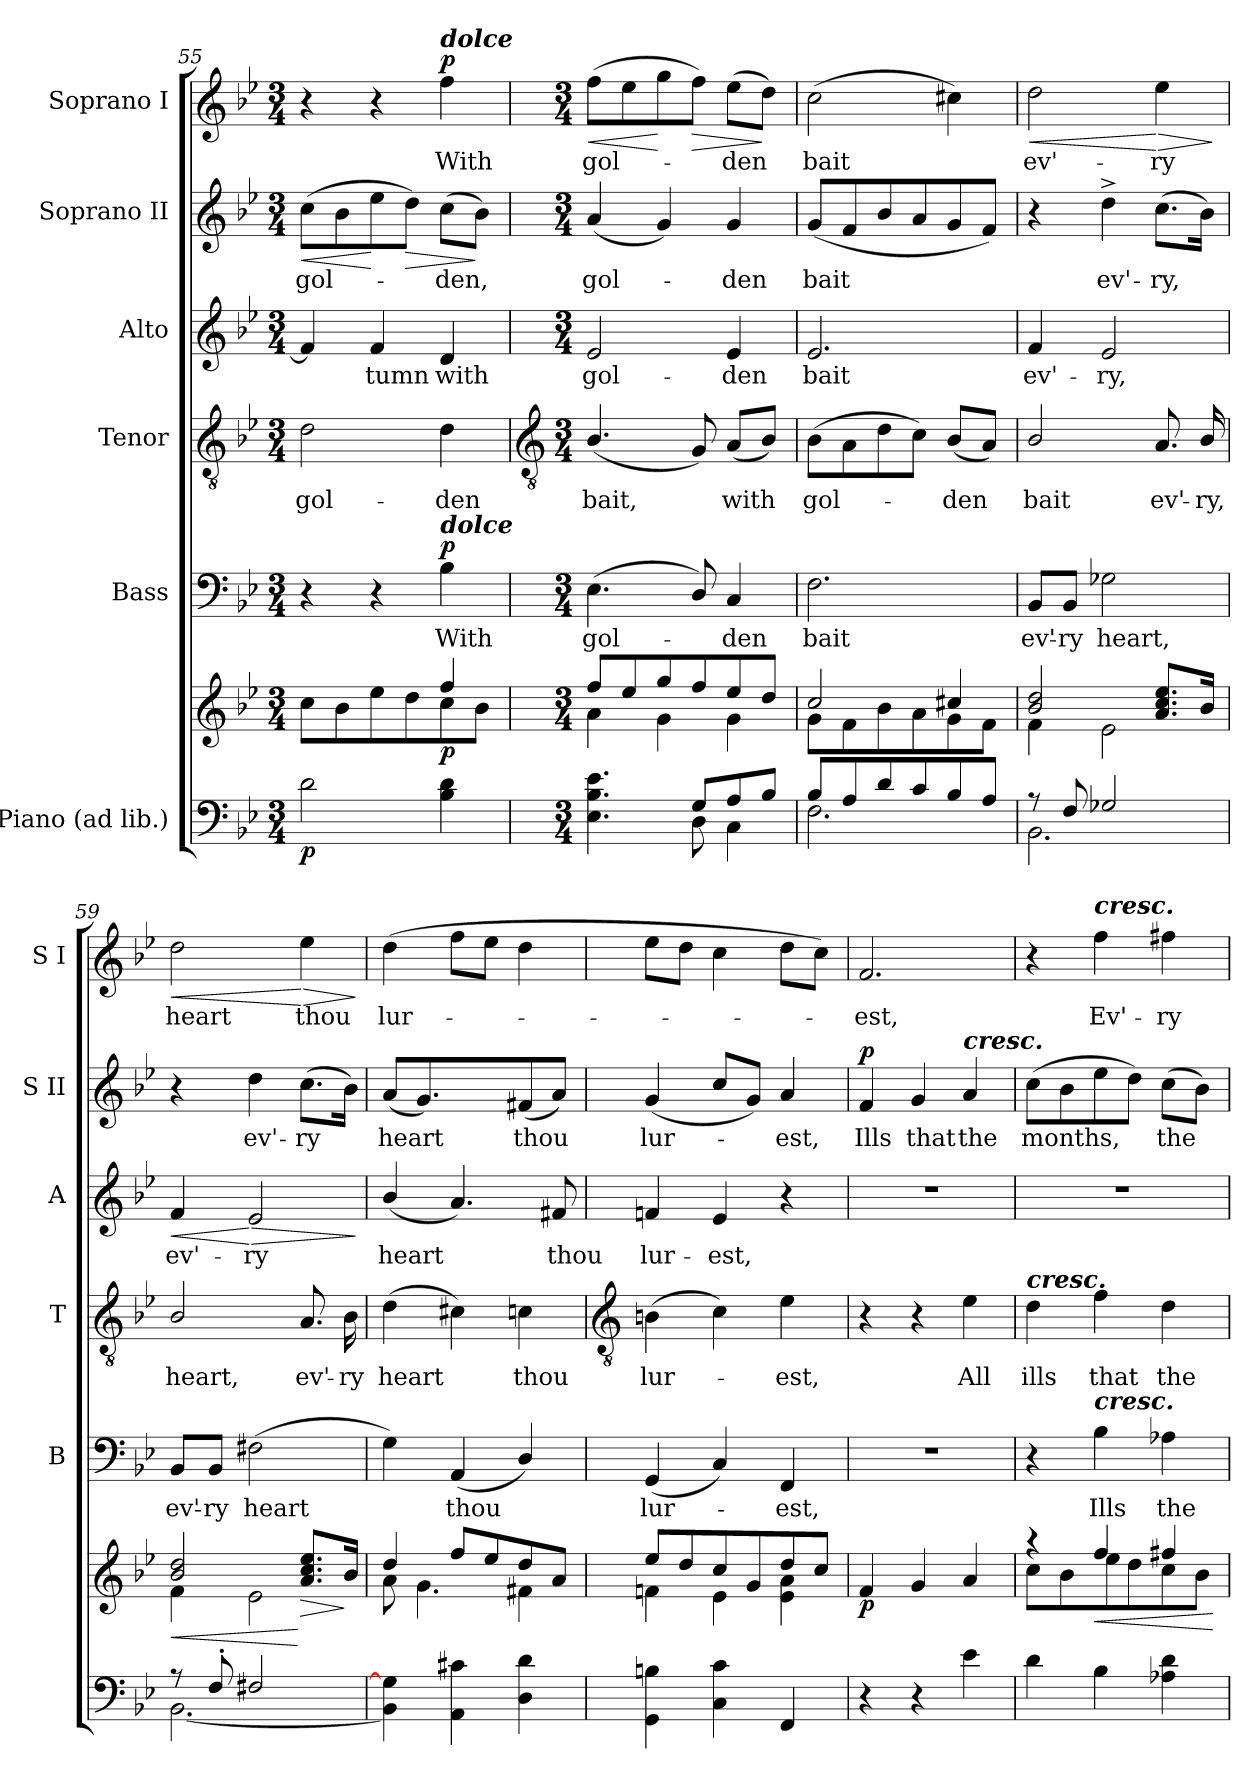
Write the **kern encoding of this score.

**kern	**kern	**dynam	**kern	**text	**dynam	**kern	**text	**kern	**text	**dynam	**kern	**text	**dynam	**kern	**text	**dynam
*part6	*part6	*part6	*part5	*part5	*part5	*part4	*part4	*part3	*part3	*part3	*part2	*part2	*part2	*part1	*part1	*part1
*staff7	*staff6	*staff6/7	*staff5	*staff5	*staff5	*staff4	*staff4	*staff3	*staff3	*staff3	*staff2	*staff2	*staff2	*staff1	*staff1	*staff1
*I"Piano (ad lib.)	*	*	*I"Bass	*	*	*I"Tenor	*	*I"Alto	*	*	*I"Soprano II	*	*	*I"Soprano I	*	*
*	*	*	*I'B	*	*	*I'T	*	*I'A	*	*	*I'S II	*	*	*I'S I	*	*
*clefF4	*clefG2	*	*clefF4	*	*	*clefGv2	*	*clefG2	*	*	*clefG2	*	*	*clefG2	*	*
*k[b-e-]	*k[b-e-]	*	*k[b-e-]	*	*	*k[b-e-]	*	*k[b-e-]	*	*	*k[b-e-]	*	*	*k[b-e-]	*	*
*B-:	*B-:	*	*B-:	*	*	*B-:	*	*B-:	*	*	*B-:	*	*	*B-:	*	*
*M3/4	*M3/4	*	*M3/4	*	*	*M3/4	*	*M3/4	*	*	*M3/4	*	*	*M3/4	*	*
=55	=55	=55	=55	=55	=55	=55	=55	=55	=55	=55	=55	=55	=55	=55	=55	=55
*	*^	*	*	*	*	*	*	*	*	*	*	*	*	*	*	*
!	!	!	!LO:DY:b=2	!	!	!	!	!LO:LY:b	!	!	!	!	!LO:LY:b	!LO:HP:b	!	!	!
2d	2ryy	8cc\L	p	4r	.	.	2d	gol-	4f]	.	.	(>8ccL	gol-	<	4r	.	.
.	.	8b-\	.	.	.	.	.	.	.	.	.	8b-	.	.	.	.	.
!	!	!	!	!	!	!	!	!	!	!LO:LY:b	!	!	!	!	!	!	!
.	.	8ee-\	.	4r	.	.	.	.	4f	tumn	.	8ee-	.	[	4r	.	.
!	!	!	!	!	!	!	!	!	!	!	!	!	!	!LO:HP:b	!	!	!
.	.	8dd\	.	.	.	.	.	.	.	.	.	8ddJ)	.	>	.	.	.
!	!	!	!	!	!	!	!	!	!	!	!	!	!	!	!LO:TX:a:Bi:t=dolce	!	!
!	!	!	!	!LO:TX:a:Bi:t=dolce	!	!	!	!	!	!	!	!	!	!	!	!	!
!	!	!	!LO:DY:b	!	!LO:LY:b	!LO:DY:b	!	!LO:LY:b	!	!LO:LY:b	!	!	!LO:LY:b	!	!	!LO:LY:b	!LO:DY:b
4B- 4d	4ff/	8cc\	p	4B-	With	p	4d	-den	4d	with	.	(>8ccL	-den,	.	4ff	With	p
.	.	8b-\J	.	.	.	.	.	.	.	.	.	8b-J)	.	]	.	.	.
!!LO:LB:g=z
=56	=56	=56	=56	=56	=56	=56	=56	=56	=56	=56	=56	=56	=56	=56	=56	=56	=56
*	*	*	*	*	*	*	*clefGv2	*	*	*	*	*	*	*	*	*	*
*M3/4	*M3/4	*	*	*M3/4	*	*	*M3/4	*	*M3/4	*	*	*M3/4	*	*	*M3/4	*	*
*^	*	*	*	*	*	*	*	*	*	*	*	*	*	*	*	*	*
!	!	!	!	!	!	!LO:LY:b	!	!	!LO:LY:b	!	!LO:LY:b	!	!	!LO:LY:b	!	!	!LO:LY:b	!LO:HP:b
4.ryy	4.E-\ 4.B-\ 4.e-\	8ff/L	4a\	.	(<4.E-	gol-	.	(<4.B-/	bait,	2e-	gol-	.	(<4a	gol-	.	(>8ffL	gol-	<
.	.	8ee-/	.	.	.	.	.	.	.	.	.	.	.	.	.	8ee-	.	.
.	.	8gg/	4g\	.	.	.	.	.	.	.	.	.	4g)	.	.	8gg	.	[
!	!	!	!	!	!	!	!	!	!	!	!	!	!	!	!	!	!	!LO:HP:b
8G/L	8D\	8ff/	.	.	8D/)	.	.	8G)	.	.	.	.	.	.	.	8ffJ)	.	>
!	!	!	!	!	!	!LO:LY:b	!	!	!LO:LY:b	!	!LO:LY:b	!	!	!LO:LY:b	!	!	!LO:LY:b	!
8A/	4C\	8ee-/	4g\	.	4C	den	.	(<8AL	with	4e-	-den	.	4g	den	.	(>8ee-L	den	.
8B-/J	.	8dd/J	.	.	.	.	.	8B-J)	.	.	.	.	.	.	.	8ddJ)	.	]
=57	=57	=57	=57	=57	=57	=57	=57	=57	=57	=57	=57	=57	=57	=57	=57	=57	=57	=57
!	!	!	!	!	!	!LO:LY:b	!	!	!LO:LY:b	!	!LO:LY:b	!	!	!LO:LY:b	!	!	!LO:LY:b	!
8B-/L	2.F\	2cc/	8g\L	.	2.F	bait	.	(>8B-L	gol-	2.e-	bait	.	(<8gL	bait	.	(>2cc	bait	.
8A/	.	.	8f\	.	.	.	.	8A	.	.	.	.	8f	.	.	.	.	.
8d/	.	.	8b-\	.	.	.	.	8d	.	.	.	.	8b-	.	.	.	.	.
8c/	.	.	8a\	.	.	.	.	8cJ)	.	.	.	.	8a	.	.	.	.	.
!	!	!	!	!	!	!	!	!	!LO:LY:b	!	!	!	!	!	!	!	!	!
8B-/	.	4cc#X/	8g\	.	.	.	.	(<8B-L	den	.	.	.	8g	.	.	4cc#X)	.	.
8A/J	.	.	8f\J	.	.	.	.	8AJ)	.	.	.	.	8fJ)	.	.	.	.	.
=58	=58	=58	=58	=58	=58	=58	=58	=58	=58	=58	=58	=58	=58	=58	=58	=58	=58	=58
!	!	!	!	!	!	!LO:LY:b	!	!	!LO:LY:b	!	!LO:LY:b	!	!	!	!	!	!LO:LY:b	!LO:HP:b
8r	2.BB-\	2b-/ 2dd/	4f\	.	8BB-/L	ev'-	.	2B-/	bait	4f	ev'-	.	4r	.	.	2dd	ev'-	<
!	!	!	!	!	!	!LO:LY:b	!	!	!	!	!	!	!	!	!	!	!	!
8F/	.	.	.	.	8BB-/J	-ry	.	.	.	.	.	.	.	.	.	.	.	.
!	!	!	!	!	!	!LO:LY:b	!	!	!	!	!LO:LY:b	!	!	!LO:LY:b	!	!	!	!
2G-X/	.	.	2e-\	.	2G-X	heart,	.	.	.	2e-	-ry,	.	4dd^	ev'-	.	.	.	.
!	!	!	!	!	!	!	!	!	!LO:LY:b	!	!	!	!	!LO:LY:b	!	!	!LO:LY:b	!LO:HP:n=1:b
.	.	8.a/ 8.cc/ 8.ee-/L	.	.	.	.	.	8.A	ev'-	.	.	.	(>8.ccL	-ry,	.	4ee-	-ry	[ >
!	!	!	!	!	!	!	!	!	!LO:LY:b	!	!	!	!	!	!	!	!	!
.	.	16b-/J	.	.	.	.	.	16B-/	-ry,	.	.	.	16b-J)	.	.	.	.	.
*v	*v	*	*	*	*	*	*	*	*	*	*	*	*	*	*	*	*	*
*	*v	*v	*	*	*	*	*	*	*	*	*	*	*	*	*	*	*
.	.	.	.	.	.	.	.	.	.	.	.	.	.	.	.	]
=59	=59	=59	=59	=59	=59	=59	=59	=59	=59	=59	=59	=59	=59	=59	=59	=59
*^	*	*	*	*	*	*	*	*	*	*	*	*	*	*	*	*
!	!	!	!LO:HP:b	!	!LO:LY:b	!	!	!LO:LY:b	!	!LO:LY:b	!LO:HP:b	!	!	!	!	!LO:LY:b	!LO:HP:b
*	*	*^	*	*	*	*	*	*	*	*	*	*	*	*	*	*	*
8r	[2.BB-\	2b-/ 2dd/	4f\	<	8BB-/L	ev'-	.	2B-/	heart,	4f	ev'-	<	4r	.	.	2dd	heart	<
!	!	!	!	!	!	!LO:LY:b	!	!	!	!	!	!	!	!	!	!	!	!
8F'/	.	.	.	.	8BB-/J	-ry	.	.	.	.	.	.	.	.	.	.	.	.
!	!	!	!	!	!	!LO:LY:b	!	!	!	!	!LO:LY:b	!LO:HP:n=1:b	!	!LO:LY:b	!	!	!	!
2F#X/	.	.	2e-\	.	(>2F#X	heart	.	.	.	2e-	-ry	[ >	4dd	ev'-	.	.	.	.
!	!	!	!	!LO:HP:n=1:b	!	!	!	!	!LO:LY:b	!	!	!	!	!LO:LY:b	!	!	!LO:LY:b	!LO:HP:n=1:b
.	.	8.a/ 8.cc/ 8.ee-/L	.	[ >	.	.	.	8.A	ev'-	.	.	.	(>8.ccL	-ry	.	4ee-	thou	[ >
!	!	!	!	!	!	!	!	!	!LO:LY:b	!	!	!	!	!	!	!	!	!
.	.	16b-/J	.	]	.	.	.	16B-	-ry	.	.	.	16b-J)	.	.	.	.	.
*v	*v	*	*	*	*	*	*	*	*	*	*	*	*	*	*	*	*	*
*	*v	*v	*	*	*	*	*	*	*	*	*	*	*	*	*	*	*
.	.	.	.	.	.	.	.	.	.	]	.	.	.	.	.	]
=60	=60	=60	=60	=60	=60	=60	=60	=60	=60	=60	=60	=60	=60	=60	=60	=60
!LO:N:vis=1	!	!	!	!	!	!	!LO:LY:b	!	!LO:LY:b	!	!	!LO:LY:b	!	!	!LO:LY:b	!
*^	*^	*	*	*	*	*	*	*	*	*	*	*	*	*	*	*
2.ryy	4BB-\] 4G\]	4dd/	8a\	.	4G)	.	.	(>4d	heart	(<4b-/	heart	.	(<8aL	heart	.	(>4dd	lur-	.
.	.	.	4.g\	.	.	.	.	.	.	.	.	.	4.g)	.	.	.	.	.
!	!	!	!	!	!	!LO:LY:b	!	!	!	!	!	!	!	!	!	!	!	!
.	4AA\ 4c#X\	8ff/L	.	.	(<4AA	thou	.	4c#X)	.	4.a)	.	.	.	.	.	8ffL	.	.
.	.	8ee-/	.	.	.	.	.	.	.	.	.	.	.	.	.	8ee-J	.	.
!	!	!	!	!	!	!	!	!	!LO:LY:b	!	!	!	!	!LO:LY:b	!	!	!	!
.	4D\ 4d\	8dd/	4f#X\	.	4D/)	.	.	4cn	thou	.	.	.	(<8f#X	thou	.	4dd	.	.
!	!	!	!	!	!	!	!	!	!	!	!LO:LY:b	!	!	!	!	!	!	!
.	.	8a/J	.	.	.	.	.	.	.	8f#X	thou	.	8aJ)	.	.	.	.	.
*v	*v	*	*	*	*	*	*	*	*	*	*	*	*	*	*	*	*	*
!!LO:LB:g=z
=61	=61	=61	=61	=61	=61	=61	=61	=61	=61	=61	=61	=61	=61	=61	=61	=61	=61
*	*	*	*	*	*	*	*clefGv2	*	*	*	*	*	*	*	*	*	*
!	!	!	!	!	!LO:LY:b	!	!	!LO:LY:b	!	!LO:LY:b	!	!	!LO:LY:b	!	!	!	!
4GG 4Bn	8ee-/L	4fn\	.	(<4GG	lur-	.	(>4Bn	lur-	4fn	lur-	.	(<4g	lur-	.	8ee-L	.	.
.	8dd/	.	.	.	.	.	.	.	.	.	.	.	.	.	8ddJ	.	.
!	!	!	!	!	!	!	!	!	!	!LO:LY:b	!	!	!	!	!	!	!
4C 4c	8cc/	4e-\	.	4C)	.	.	4c)	.	4e-	-est,	.	8ccL	.	.	4cc	.	.
.	8g/	.	.	.	.	.	.	.	.	.	.	8gJ)	.	.	.	.	.
!	!	!	!	!	!LO:LY:b	!	!	!LO:LY:b	!	!	!	!	!LO:LY:b	!	!	!	!
4FF/	8dd/	4e-\ 4a\	.	4FF	est,	.	4e-	est,	4r	.	.	4a	est,	.	8ddL	.	.
.	8cc/J	.	.	.	.	.	.	.	.	.	.	.	.	.	8ccJ)	.	.
=62	=62	=62	=62	=62	=62	=62	=62	=62	=62	=62	=62	=62	=62	=62	=62	=62	=62
!	!	!	!LO:DY:b	!LO:N:vis=1	!	!	!	!	!LO:N:vis=1	!	!	!	!LO:LY:b	!LO:DY:b	!	!LO:LY:b	!
4r	4f/	2.ryy	p	2.r	.	.	4r	.	2.r	.	.	4f	Ills	p	2.f	est,	.
!	!	!	!	!	!	!	!	!	!	!	!	!	!LO:LY:b	!	!	!	!
4r	4g/	.	.	.	.	.	4r	.	.	.	.	4g	that	.	.	.	.
!	!	!	!	!	!	!	!	!	!	!	!	!LO:TX:a:Bi:t=cresc.	!	!	!	!	!
!	!	!	!	!	!	!	!	!LO:LY:b	!	!	!	!	!LO:LY:b	!	!	!	!
4e-	4a/	.	.	.	.	.	4e-	All	.	.	.	4a	the	.	.	.	.
=63	=63	=63	=63	=63	=63	=63	=63	=63	=63	=63	=63	=63	=63	=63	=63	=63	=63
!	!	!	!	!	!	!	!LO:TX:a:Bi:t=cresc.	!	!	!	!	!	!	!	!	!	!
!	!	!	!	!	!	!	!	!LO:LY:b	!LO:N:vis=1	!	!	!	!LO:LY:b	!	!	!	!
4d	4r	8cc\L	.	4r	.	.	4d	ills	2.r	.	.	(>8ccL	months,	.	4r	.	.
.	.	8b-\	.	.	.	.	.	.	.	.	.	8b-	.	.	.	.	.
!	!	!	!	!	!	!	!	!	!	!	!	!	!	!	!LO:TX:a:Bi:t=cresc.	!	!
!	!	!	!	!LO:TX:a:Bi:t=cresc.	!	!	!	!	!	!	!	!	!	!	!	!	!
!	!	!	!LO:HP:b	!	!LO:LY:b	!	!	!LO:LY:b	!	!	!	!	!	!	!	!LO:LY:b	!
4B-	4ff/	8ee-\	<	4B-	Ills	.	4f	that	.	.	.	8ee-	.	.	4ff	Ev'-	.
.	.	8dd\	.	.	.	.	.	.	.	.	.	8ddJ)	.	.	.	.	.
!	!	!	!	!	!LO:LY:b	!	!	!LO:LY:b	!	!	!	!	!LO:LY:b	!	!	!LO:LY:b	!
4A-X 4d	4ff#X/	8cc\	.	4A-X	the	.	4d	the	.	.	.	(>8ccL	the	.	4ff#X	-ry	.
.	.	8b-\J	.	.	.	.	.	.	.	.	.	8b-J)	.	.	.	.	.
*	*v	*v	*	*	*	*	*	*	*	*	*	*	*	*	*	*	*
.	.	[	.	.	.	.	.	.	.	.	.	.	.	.	.	.
=	=	=	=	=	=	=	=	=	=	=	=	=	=	=	=	=
*-	*-	*-	*-	*-	*-	*-	*-	*-	*-	*-	*-	*-	*-	*-	*-	*-
